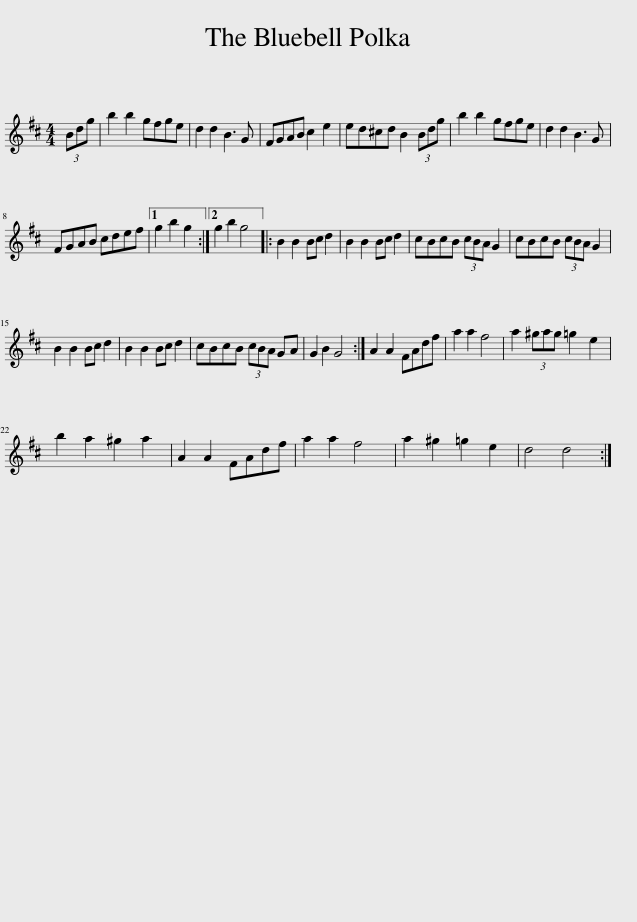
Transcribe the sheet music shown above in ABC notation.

X:1
L:1/8
M:4/4
I:linebreak $
K:D
V:1 treble
V:1
 (3Bdg | b2 b2 gfge | d2 d2 B3 G | FGAB c2 e2 | ed^cd B2 (3Bdg | %5
 b2 b2 gfge | d2 d2 B3 G |$ FGAB cdef |1 g2 b2 g2 :|2 g2 b2 g4 |: %10
 B2 B2 Bc d2 | B2 B2 Bc d2 | cBcB (3cBA G2 | cBcB (3cBA G2 |$ B2 B2 Bc d2 | %15
 B2 B2 Bc d2 | cBcB (3cBA GA | G2 B2 G4 :| A2 A2 FAdf | a2 a2 f4 | %20
 a2 (3^gag =g2 e2 |$ b2 a2 ^g2 a2 | A2 A2 FAdf | a2 a2 f4 | a2 ^g2 =g2 e2 | %25
 d4 d4 :| %26
